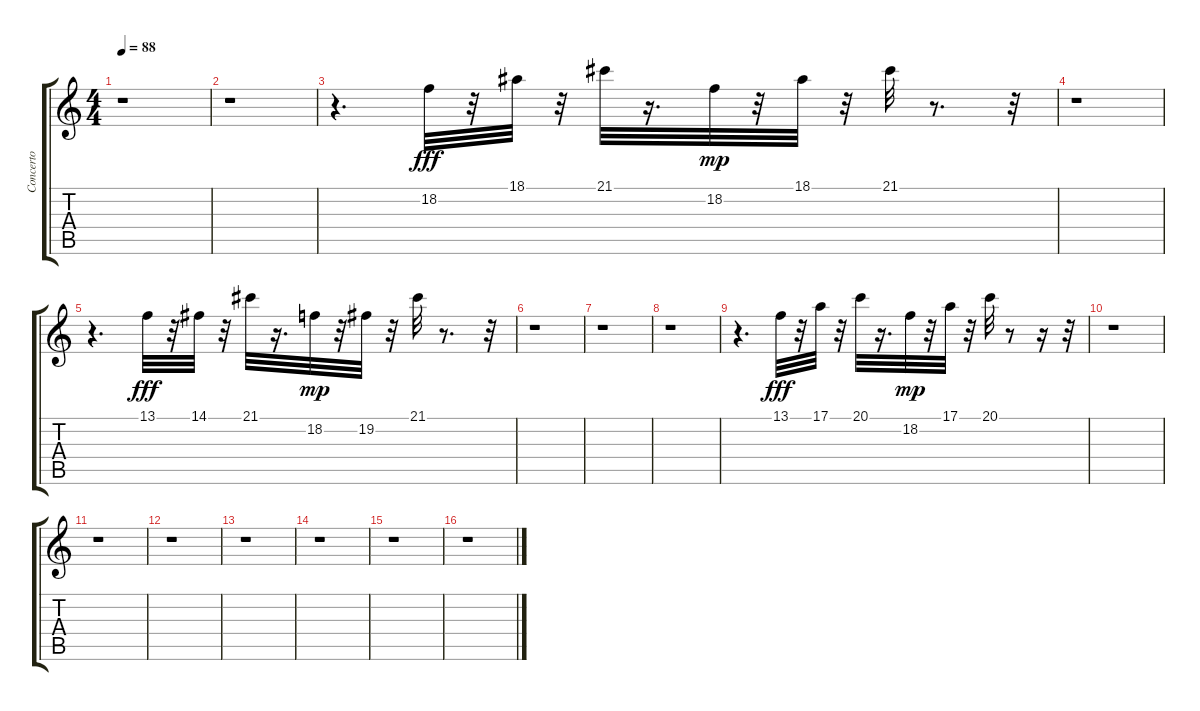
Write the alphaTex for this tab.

\track ("Concerto" "Concerto") {instrument stringensemble1}
\staff {score tabs}
\tuning (E4 B3 G3 D3 A2 E2) {hide}
\ts (4 4)
\tempo 88
\clef g2
\ks c
r.1{dy fff} |
r.1 |
r.4{d} 18.2.32 r.32 18.1.32 r.32 21.1.32 r.16{d} 18.2.32{dy mp} r.32 18.1.32 r.32 21.1.32 r.8{d} r.32 |
r.1 |
r.4{d} 13.1.32{dy fff} r.32 14.1.32 r.32 21.1.32 r.16{d} 18.2.32{dy mp} r.32 19.2.32 r.32 21.1.32 r.8{d} r.32 |
r.1 |
r.1 |
r.1 |
r.4{d} 13.1.32{dy fff} r.32 17.1.32 r.32 20.1.32 r.16{d} 18.2.32{dy mp} r.32 17.1.32 r.32 20.1.32 r.8 r.16 r.32 |
r.1 |
r.1 |
r.1 |
r.1 |
r.1 |
r.1 |
r.1
